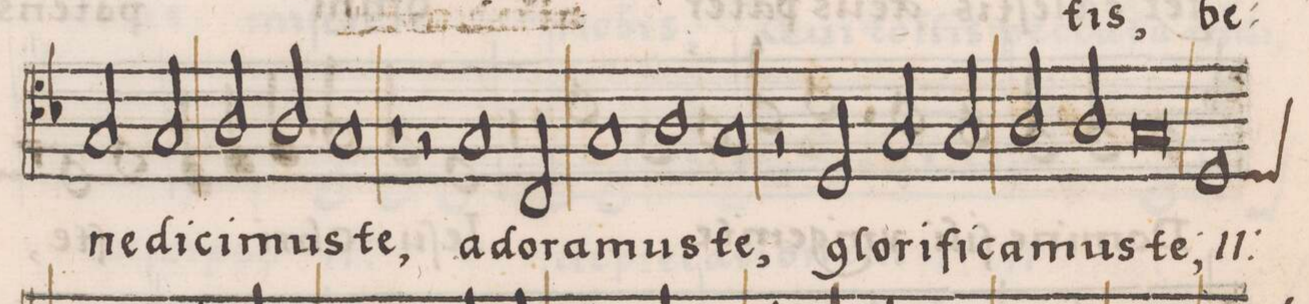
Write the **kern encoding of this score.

**kern	**text
*I"BASSVS	*
*clefC4	*
*k[b-]	*
*met(C|)	*
*M2/1	*
2G/	-ne-
2G/	-di-
=14-	=14-
2A/	-ci-
2A/	-mus-
1G/	-te,
=15-	=15-
1r	.
2r	.
1G/	a-
=16-	=16-
2C/	-do-
1G/	-ra-
=17-	=17-
1A\	-mus-
1G/	-te,
=18-	=18-
2r	.
2D/	glo-
2G/	-ri-
2G/	-fi-
=19-	=19-
2A/	-ca-
2A/	-mus
0G/	te;
=20-	=20-
*custos:D	*
*	*ij
1D/	glo-
=21-	=21-
*-	*-
